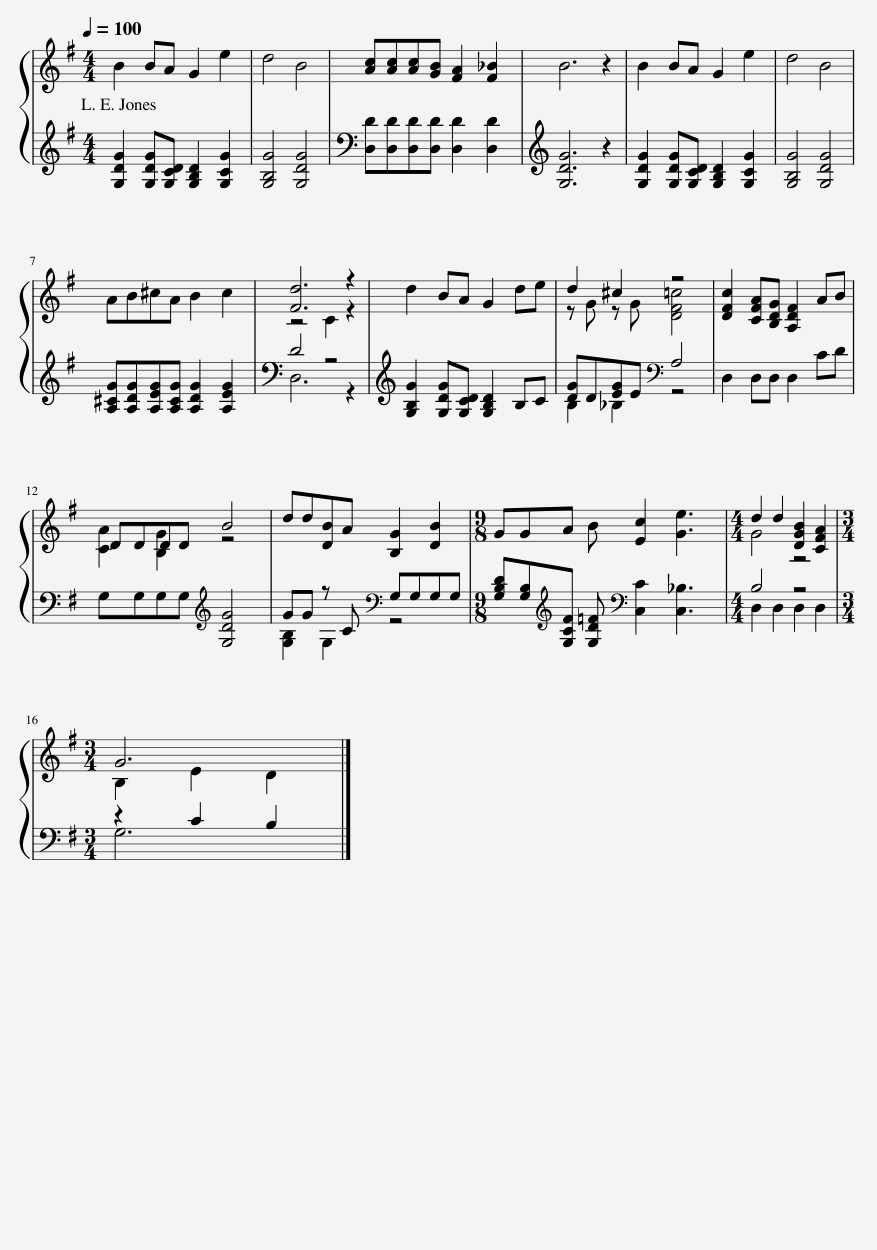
X:1
%%score { ( 1 3 ) | ( 2 4 ) }
L:1/8
Q:1/4=100
M:4/4
I:linebreak $
K:G
V:1 treble
V:3 treble
V:2 treble
V:4 treble
V:1
 B2 BA G2 e2 | d4 B4 | [Ac][Ac][Ac][GB] [FA]2 [F_B]2 | B6 z2 | B2 BA G2 e2 | %5
 d4 B4 |$ AB^cA B2 c2 | [Fd]6 z2 | d2 BA G2 de | d2 ^c2 z4 | %10
 [DFc]2 [CFA][B,DG] [A,DF]2 AB |$ DDDD B4 | dd[DB]A [B,G]2 [DB]2 |[M:9/8] GGA B [Ec]2 [Ge]3 |[M:4/4] d2 d2 [DGB]2 [CFA]2 |$ %15
[M:3/4] G6 |] %16
V:2
 [G,DG]2 [G,DG][G,CD] [G,B,D]2 [G,CG]2 | [G,B,G]4 [G,DG]4 | [D,D][D,D][D,D][D,D] [D,D]2 [D,D]2 | [G,DG]6 z2 | [G,DG]2 [G,DG][G,CD] [G,B,D]2 [G,CG]2 | %5
 [G,B,G]4 [G,DG]4 |$ [A,^CG][A,DG][A,EG][A,CG] [A,DG]2 [A,EG]2 | D4 z4 | [G,B,G]2 [G,DG][G,CD] [G,B,D]2 B,C | [DG]D[EG]E[K:bass] A,4 | %10
 D,2 D,D, D,2 CD |$ G,G,G,G,[K:treble] [G,DG]4 | GG z C[K:bass] G,G,G,G, |[M:9/8] [G,B,D][G,B,][K:treble][G,CF] [G,D=F][K:bass] [C,C]2 [C,_B,]3 |[M:4/4] B,4 z4 |$ %15
[M:3/4] z2 C2 B,2 |] %16
V:3
 x8 | x8 | x8 | x8 | x8 | %5
 x8 |$ x8 | z4 C2 z2 | x8 | z G z G [DF=c]4 | %10
 x8 |$ [CA]2 [B,G]2 z4 | x8 |[M:9/8] x9 |[M:4/4] G4 z4 |$ %15
[M:3/4] B,2 E2 D2 |] %16
V:4
 x8 | x8 | x8 | x8 | x8 | %5
 x8 |$ x8 | D,6 z2 | x8 | B,2 _B,2[K:bass] z4 | %10
 x8 |$ x4[K:treble] x4 | [G,B,]2 G,2[K:bass] z4 |[M:9/8] x2[K:treble] x2[K:bass] x5 |[M:4/4] D,2 D,2 D,2 D,2 |$ %15
[M:3/4] G,6 |] %16
